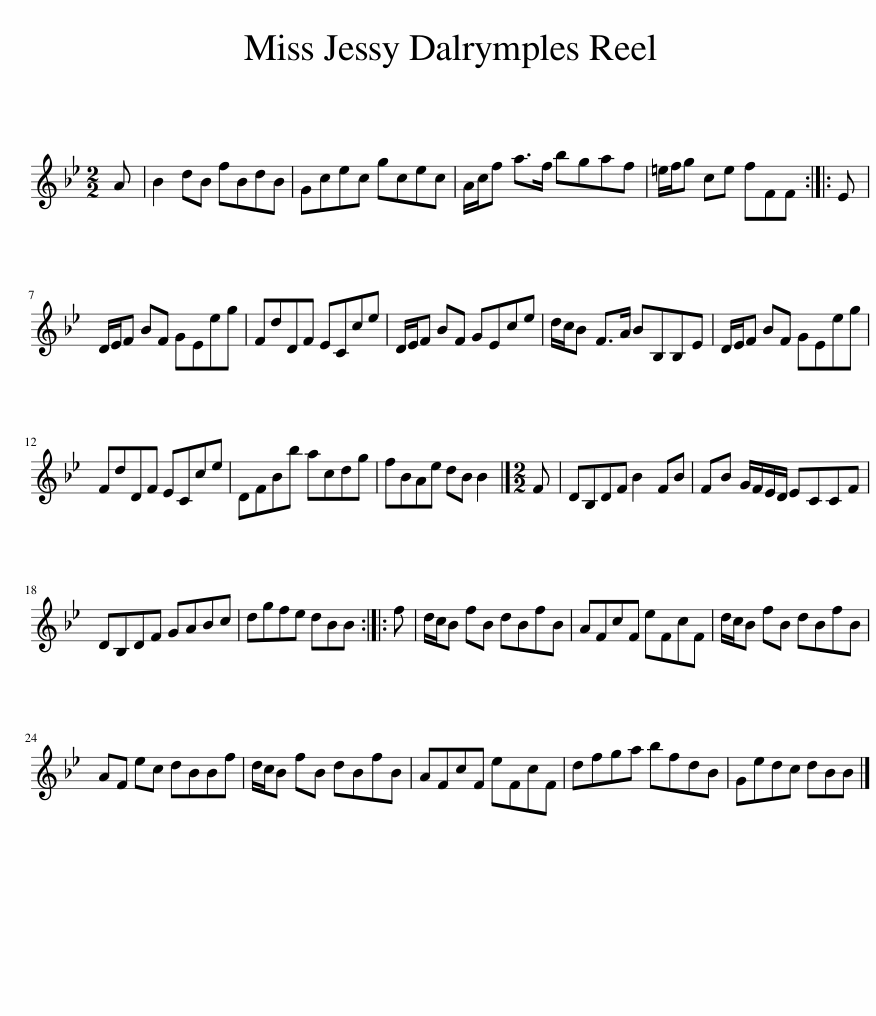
X:1
L:1/8
M:2/2
I:linebreak $
K:Bb
V:1 treble
V:1
 A | B2 dB fBdB | Gcec gcec | A/c/f a>f bgaf | =e/f/g ce fFF :: %5
 E |$ D/E/F BF GEeg | FdDF ECce | D/E/F BF GEce | d/c/B F>A BB,B,E | %10
 D/E/F BF GEeg |$ FdDF ECce | DFBb acdg | fBAe dB B2 |][M:2/2] F | %15
 DB,DF B2 FB | FB G/F/E/D/ ECCF |$ DB,DF GABc | dgfe dBB :: f | %20
 d/c/B fB dBfB | AFcF eFcF | d/c/B fB dBfB |$ AF ec dBBf | d/c/B fB dBfB | %25
 AFcF eFcF | dfga bfdB | Gedc dBB |] %28
